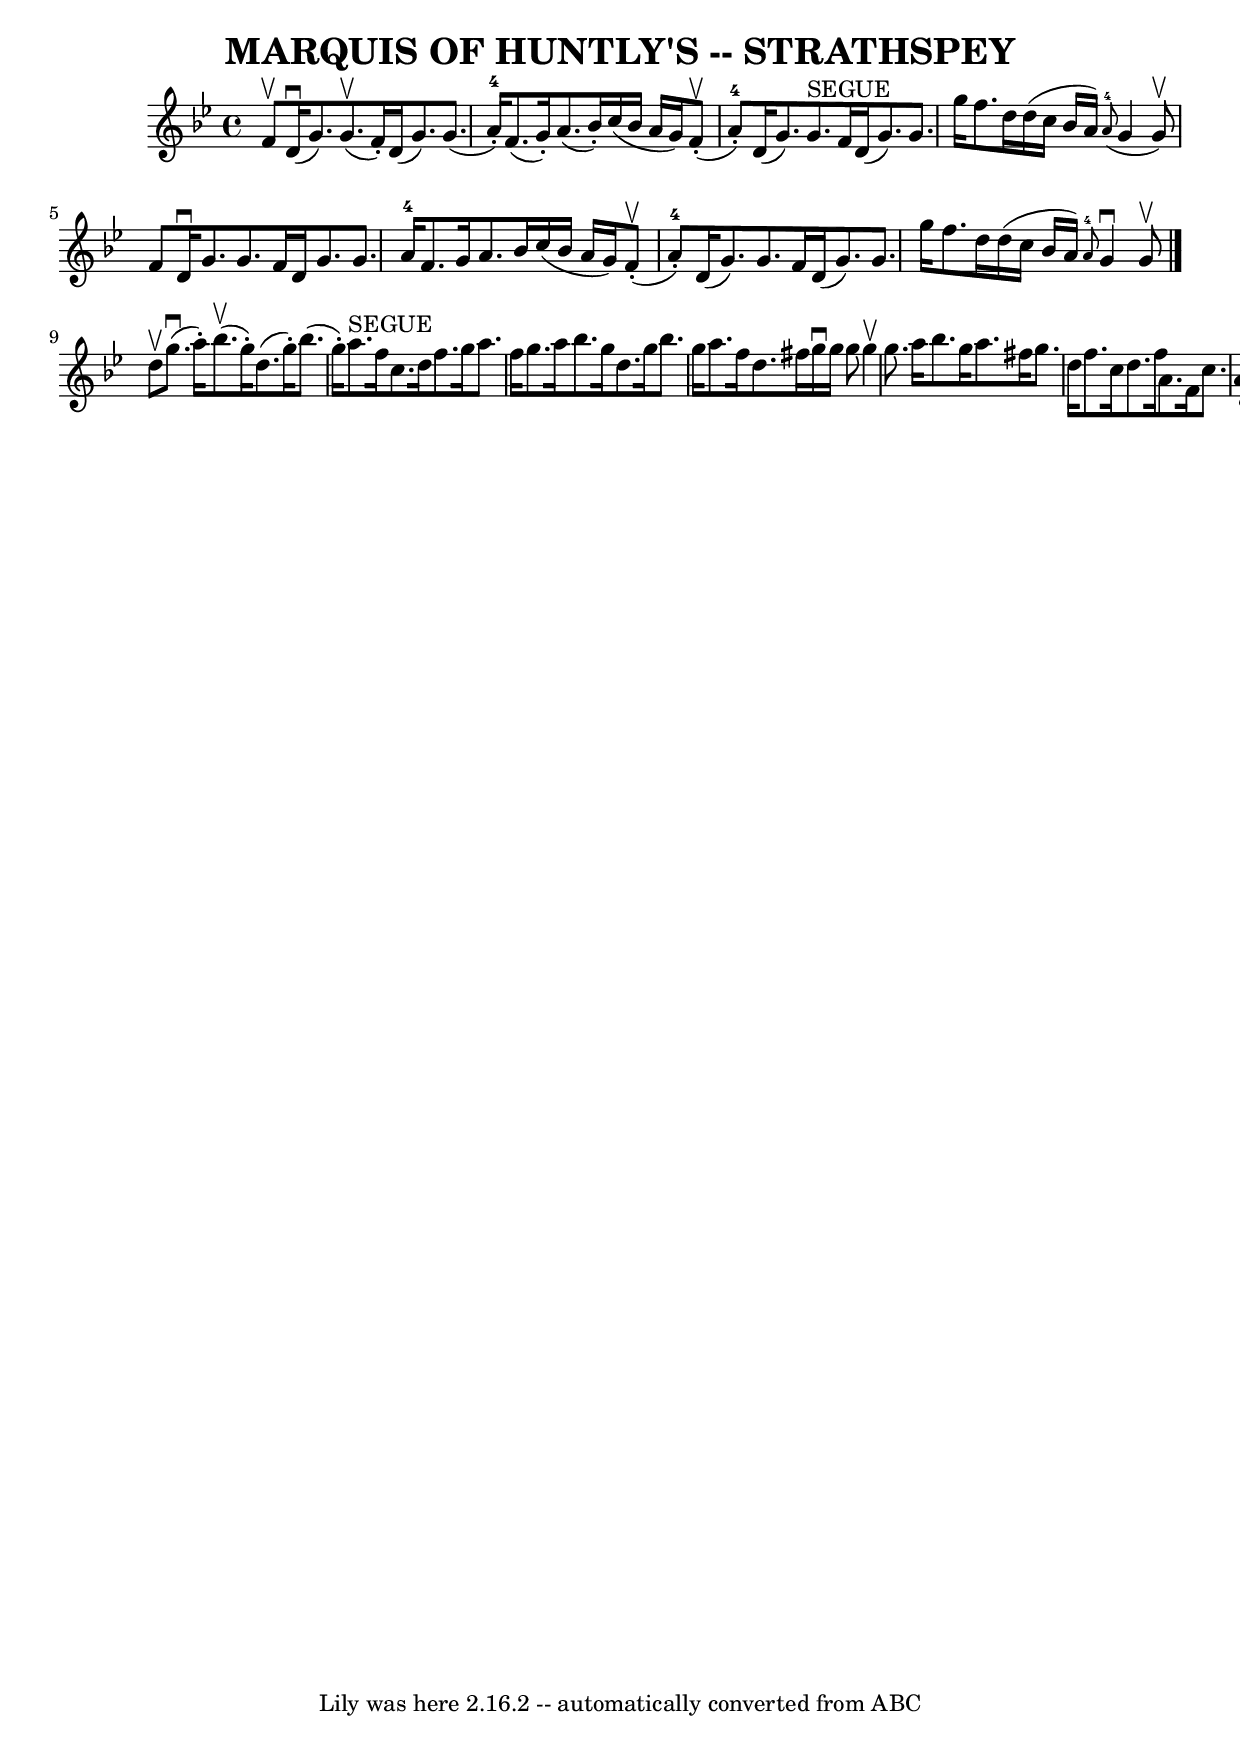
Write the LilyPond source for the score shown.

\version "2.7.40"
\include "Mammoth.ily"
\header {
	book = "Ryan's Mammoth Collection of Fiddle Tunes"
	crossRefNumber = "1"
	footnotes = ""
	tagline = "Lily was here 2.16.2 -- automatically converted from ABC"
	title = "MARQUIS OF HUNTLY'S -- STRATHSPEY"
}
voicedefault =  {
\set Score.defaultBarType = "empty"

 \override Staff.TimeSignature #'style = #'C
 \time 4/4 \key g \minor f'8^\upbow       |
 d'16 (^\downbow   
g'8.) g'8. (^\upbow f'16 -.) d'16 (g'8.) g'8. (a'16 
-4-.)   |
 f'8. (g'16 -.) a'8. (bes'16 -.) c''16 (
bes'16 a'16 g'16) f'8 (^\upbow-. a'8-4-.)       |
  
 d'16 (g'8.) g'8.^"SEGUE" f'16 d'16 (g'8.) g'8. g''16  
  |
 f''8. d''16 d''16 (c''16 bes'16 a'16)   
\grace { a'8-4(} g'4 g'8^\upbow) f'8    |
     |
  
 d'16^\downbow g'8. g'8. f'16 d'16 g'8. g'8. a'16-4   
|
 f'8. g'16 a'8. bes'16 c''16 (bes'16 a'16 g'16  
-) f'8 (^\upbow-. a'8-4-.)       |
 d'16 (g'8.) g'8. 
 f'16 d'16 (g'8.) g'8. g''16    |
 f''8. d''16    
d''16 (c''16 bes'16 a'16)   \grace { a'8-4 } g'4^\downbow  
 g'8^\upbow   \bar "|." d''8^\upbow       |
 g''8. (^\downbow   
a''16 -.) bes''8. (^\upbow g''16 -.) d''8. (g''16 -.)   
bes''8. (g''16 -.)   |
 a''8.^"SEGUE" f''16 c''8. d''16 
 f''8. g''16 a''8. f''16        |
 g''8. a''16 bes''8. 
 g''16 d''8. g''16 bes''8. g''16    |
 a''8. f''16    
d''8. fis''16 g''16^\downbow g''16 g''8 g''4^\upbow   |
  
   |
 g''8. a''16 bes''8. g''16 a''8. fis''16 g''8.   
 d''16    |
 f''8. c''16 d''8. f''16 a'8. f'16 c''8.  
 a'16        |
 d'16 (g'8.) g'8. f'16 d'16 (g'8.)  
 g'8. g''16    |
 f''8. d''16 d''16 (c''16 bes'16    
a'16) \grace { a'8  } g'4^\downbow g'8^\upbow   \bar "|."   
}

\score{
    <<

	\context Staff="default"
	{
	    \voicedefault 
	}

    >>
	\layout {
	}
	\midi {}
}
